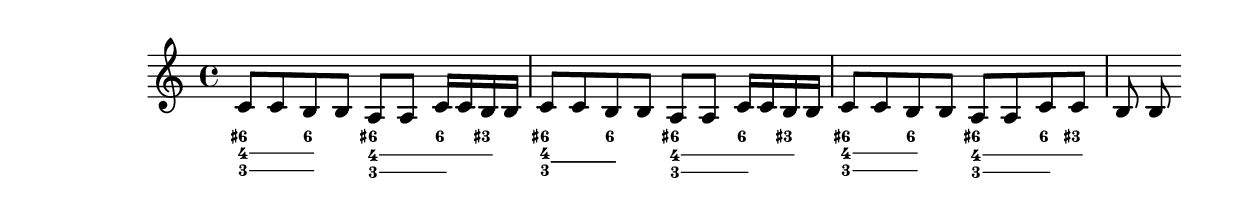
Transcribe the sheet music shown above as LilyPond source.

%% DO NOT EDIT this file manually; it is automatically
%% generated from LSR http://lsr.dsi.unimi.it
%% Make any changes in LSR itself, or in Documentation/snippets/new/ ,
%% and then run scripts/auxiliar/makelsr.py
%%
%% This file is in the public domain.
\version "2.14.0"

\header {
  lsrtags = "chords, tweaks-and-overrides"

%% Translation of GIT committish: 8b93de6ce951b7b14bc7818f31019524295b990f
  texidoces = "
Allí donde se utilicen líneas extensoras para el bajo cifrado mediante
el establecimiento de @code{useBassFigureExtenders} al valor
verdadero, las parejas de líneas extensoras congruentes se centran
verticalmente si el valor de @code{figuredBassCenterContinuations}
tiene el valor verdadero.

"
  doctitlees = "Centrado vertical de las líneas de bajo cifrado emparejadas"



  texidoc = "
Where figured bass extender lines are being used by setting
@code{useBassFigureExtenders} to true, pairs of congruent figured bass
extender lines are vertically centered if
@code{figuredBassCenterContinuations} is set to true.

"
  doctitle = "Vertically centering paired figured bass extenders"
} % begin verbatim

<<
  \relative c' {
    c8 c b b a a c16 c b b
    c8 c b b a a c16 c b b
    c8 c b b a a c c b b
  }
  \figures {
    \set useBassFigureExtenders = ##t
    <6+ 4 3>4 <6 4 3>8 r
    <6+ 4 3>4 <6 4 3>8 <4 3+>16 r
    \set figuredBassCenterContinuations = ##t
    <6+ 4 3>4 <6 4 3>8 r
    <6+ 4 3>4 <6 4 3>8 <4 3+>16 r
    \set figuredBassCenterContinuations = ##f
    <6+ 4 3>4 <6 4 3>8 r
    <6+ 4 3>4 <6 4 3>8 <4 3+>8
  }
>>

